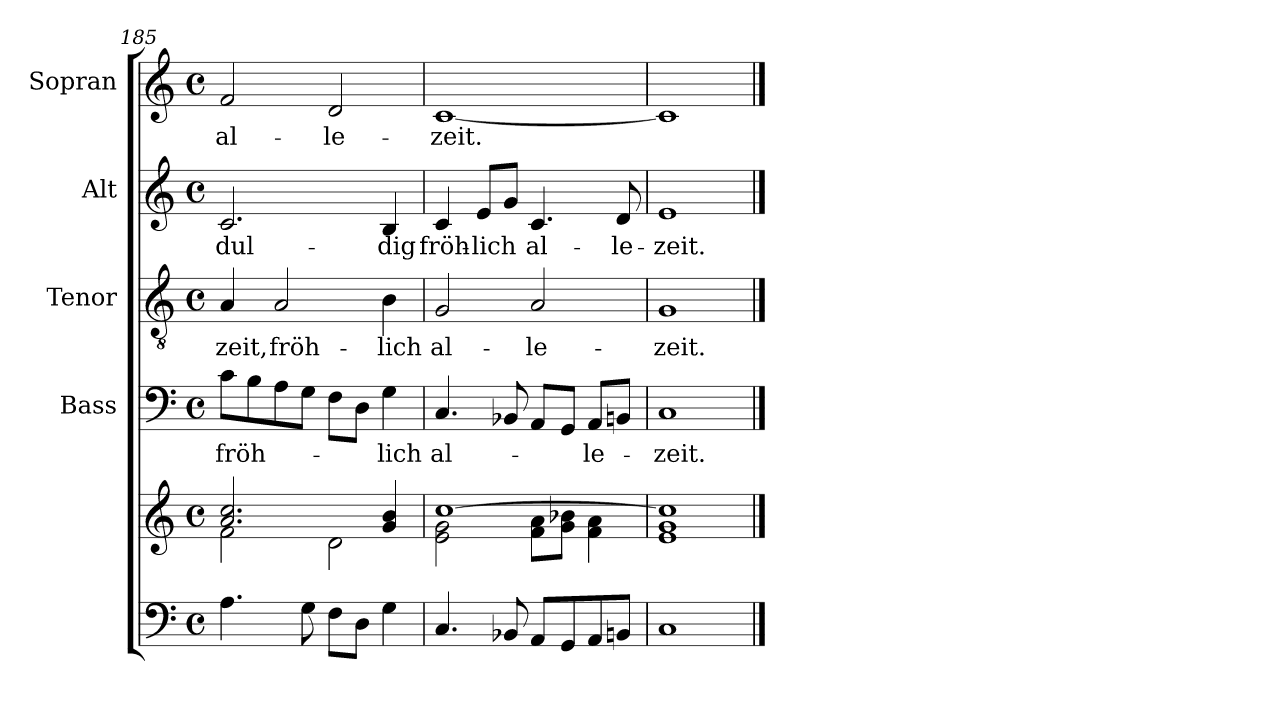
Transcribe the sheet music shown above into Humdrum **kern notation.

**kern	**kern	**kern	**text	**kern	**text	**kern	**text	**kern	**text
*part5	*part5	*part4	*part4	*part3	*part3	*part2	*part2	*part1	*part1
*staff6	*staff5	*staff4	*staff4	*staff3	*staff3	*staff2	*staff2	*staff1	*staff1
*	*	*I"Bass	*	*I"Tenor	*	*I"Alt	*	*I"Sopran	*
*	*	*I'B.	*	*I'T.	*	*I'A.	*	*I'S.	*
*clefF4	*clefG2	*clefF4	*	*clefGv2	*	*clefG2	*	*clefG2	*
*k[]	*k[]	*k[]	*	*k[]	*	*k[]	*	*k[]	*
*C:	*C:	*C:	*	*C:	*	*C:	*	*C:	*
*M4/4	*M4/4	*M4/4	*	*M4/4	*	*M4/4	*	*M4/4	*
*met(c)	*met(c)	*met(c)	*	*met(c)	*	*met(c)	*	*met(c)	*
=185	=185	=185	=185	=185	=185	=185	=185	=185	=185
*	*^	*	*	*	*	*	*	*	*
!	!	!	!	!LO:LY:b	!	!LO:LY:b	!	!LO:LY:b	!	!LO:LY:b
4.A\	2.a/ 2.cc/	2f\	8c\L	fröh-	4A/	-zeit,	2.c/	-dul-	2f/	al-
.	.	.	8B\	.	.	.	.	.	.	.
!	!	!	!	!	!	!LO:LY:b	!	!	!	!
.	.	.	8A\	.	2A/	fröh-	.	.	.	.
8G\	.	.	8G\J	.	.	.	.	.	.	.
!	!	!	!	!	!	!	!	!	!	!LO:LY:b
8F\L	.	2d\	8F\L	.	.	.	.	.	2d/	-le-
8D\J	.	.	8D\J	.	.	.	.	.	.	.
!	!	!	!	!LO:LY:b	!	!LO:LY:b	!	!LO:LY:b	!	!
4G\	4g/ 4b/	.	4G\	-lich	4B\	-lich	4B/	-dig	.	.
=186	=186	=186	=186	=186	=186	=186	=186	=186	=186	=186
!	!	!	!	!LO:LY:b	!	!LO:LY:b	!	!LO:LY:b	!	!LO:LY:b
4.C/	[>1cc	2e\ 2g\	4.C/	al-	2G/	al-	4c/	fröh-	[1c	-zeit.
!	!	!	!	!	!	!	!	!LO:LY:b	!	!
.	.	.	.	.	.	.	8e/L	-lich	.	.
8BB-X/	.	.	8BB-X/	.	.	.	8g/J	.	.	.
!	!	!	!	!	!	!LO:LY:b	!	!LO:LY:b	!	!
8AA/L	.	8f\ 8a\L	8AA/L	.	2A/	-le-	4.c/	al-	.	.
8GG/	.	8g\ 8b-X\J	8GG/J	.	.	.	.	.	.	.
!	!	!	!	!LO:LY:b	!	!	!	!	!	!
8AA/	.	4f\ 4a\	8AA/L	-le-	.	.	.	.	.	.
!	!	!	!	!	!	!	!	!LO:LY:b	!	!
8BBn/J	.	.	8BBn/J	.	.	.	8d/	-le-	.	.
=187	=187	=187	=187	=187	=187	=187	=187	=187	=187	=187
!	!	!	!	!LO:LY:b	!	!LO:LY:b	!	!LO:LY:b	!	!
1C	1cc]	1e 1g	1C	-zeit.	1G	-zeit.	1e	-zeit.	1c]	.
*	*v	*v	*	*	*	*	*	*	*	*
==	==	==	==	==	==	==	==	==	==
*-	*-	*-	*-	*-	*-	*-	*-	*-	*-
